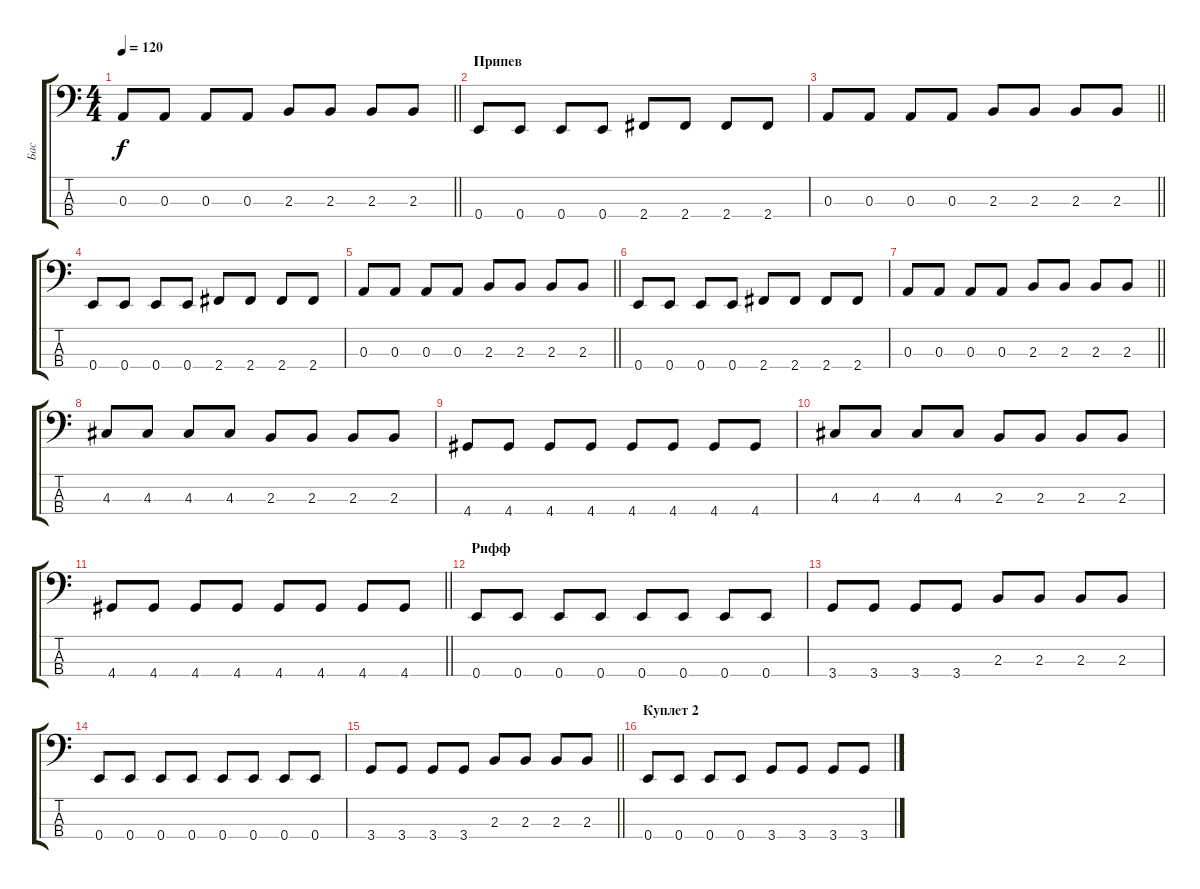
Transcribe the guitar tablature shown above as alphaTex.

\track ("Бас" "Бас") {instrument electricbassfinger}
\staff {score tabs}
\tuning (G2 D2 A1 E1) {hide}
\ts (4 4)
\tempo 120
\clef f4
\barLineRight lightlight
\ks c
0.3.8{dy f} 0.3.8 0.3.8 0.3.8 2.3.8 2.3.8 2.3.8 2.3.8 |
\section ("" "Припев")
0.4.8 0.4.8 0.4.8 0.4.8 2.4.8 2.4.8 2.4.8 2.4.8 |
\barLineRight lightlight
0.3.8 0.3.8 0.3.8 0.3.8 2.3.8 2.3.8 2.3.8 2.3.8 |
0.4.8 0.4.8 0.4.8 0.4.8 2.4.8 2.4.8 2.4.8 2.4.8 |
\barLineRight lightlight
0.3.8 0.3.8 0.3.8 0.3.8 2.3.8 2.3.8 2.3.8 2.3.8 |
0.4.8 0.4.8 0.4.8 0.4.8 2.4.8 2.4.8 2.4.8 2.4.8 |
\barLineRight lightlight
0.3.8 0.3.8 0.3.8 0.3.8 2.3.8 2.3.8 2.3.8 2.3.8 |
4.3.8 4.3.8 4.3.8 4.3.8 2.3.8 2.3.8 2.3.8 2.3.8 |
4.4.8 4.4.8 4.4.8 4.4.8 4.4.8 4.4.8 4.4.8 4.4.8 |
4.3.8 4.3.8 4.3.8 4.3.8 2.3.8 2.3.8 2.3.8 2.3.8 |
\barLineRight lightlight
4.4.8 4.4.8 4.4.8 4.4.8 4.4.8 4.4.8 4.4.8 4.4.8 |
\section ("" "Рифф")
0.4.8 0.4.8 0.4.8 0.4.8 0.4.8 0.4.8 0.4.8 0.4.8 |
3.4.8 3.4.8 3.4.8 3.4.8 2.3.8 2.3.8 2.3.8 2.3.8 |
0.4.8 0.4.8 0.4.8 0.4.8 0.4.8 0.4.8 0.4.8 0.4.8 |
\barLineRight lightlight
3.4.8 3.4.8 3.4.8 3.4.8 2.3.8 2.3.8 2.3.8 2.3.8 |
\section ("" "Куплет 2")
0.4.8 0.4.8 0.4.8 0.4.8 3.4.8 3.4.8 3.4.8 3.4.8
